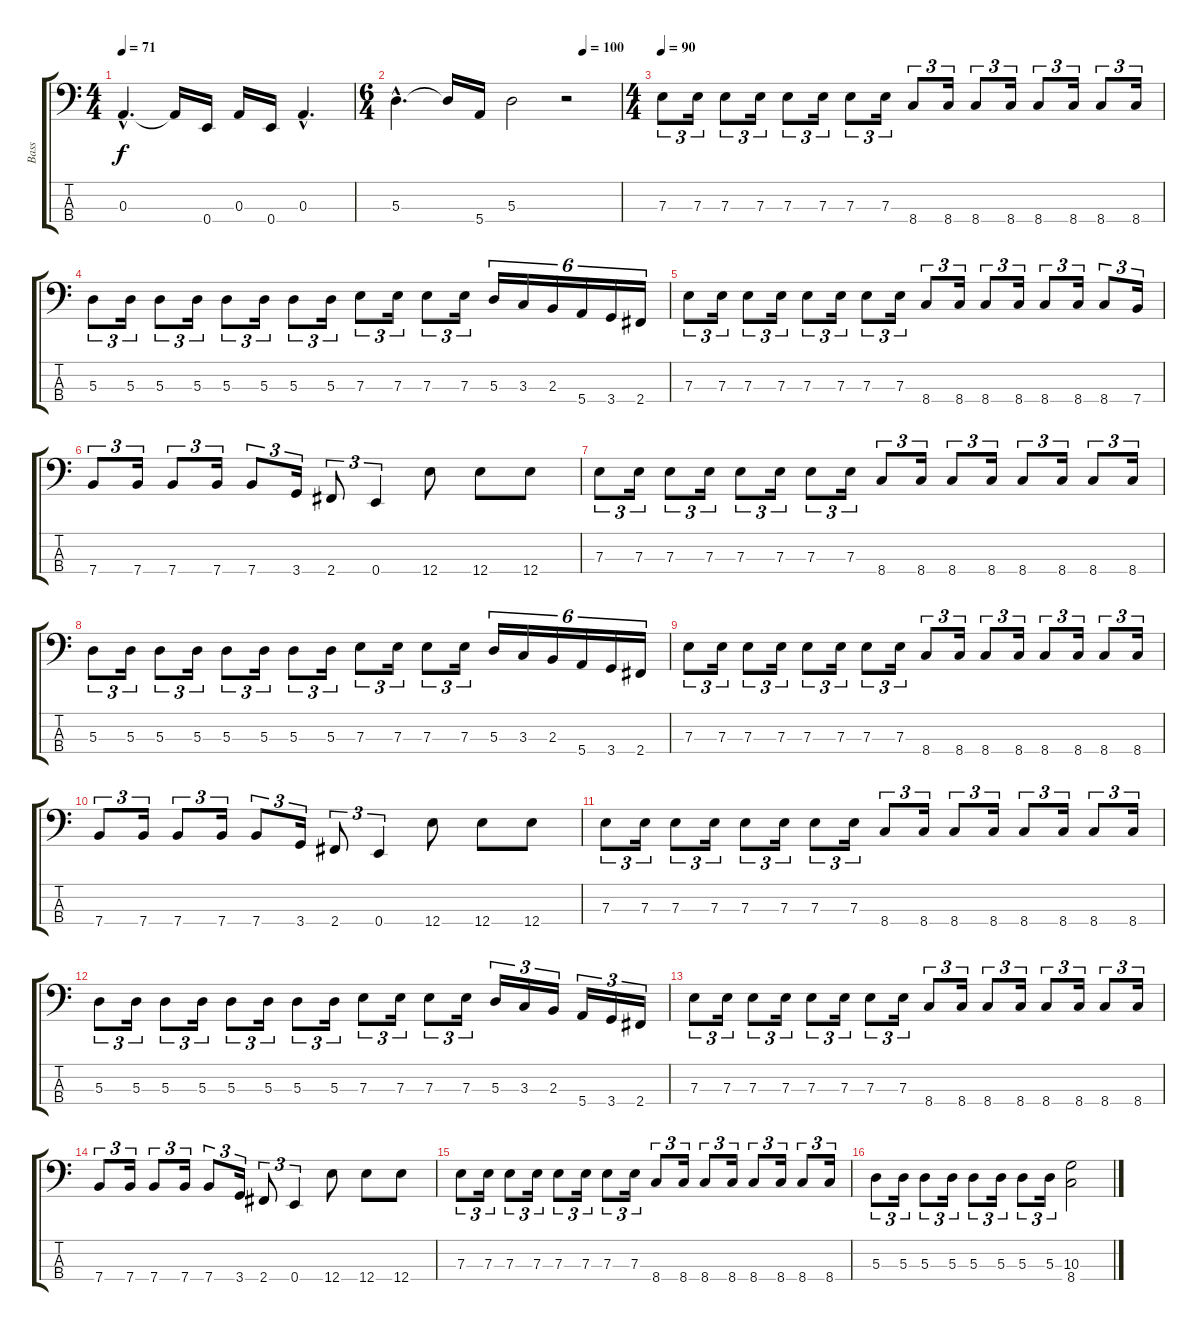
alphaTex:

\track ("Bass" "Bass") {instrument electricbassfinger}
\staff {score tabs}
\tuning (G2 D2 A1 E1) {hide}
\ts (4 4)
\tempo 71
\clef f4
\ks c
0.3{hac}.4{d dy f} 0.3{t}.16 0.4.16 0.3.16 0.4.16 0.3{hac}.4{d} |
\ts (6 4)
\tempo (100 0.8333333333333334)
5.3{hac}.4{d} 5.3{t}.16 5.4.16 5.3.2 r.2 |
\ts (4 4)
\tempo 90
7.3.8{tu (3 2)} 7.3.16{tu (3 2)} 7.3.8{tu (3 2)} 7.3.16{tu (3 2)} 7.3.8{tu (3 2)} 7.3.16{tu (3 2)} 7.3.8{tu (3 2)} 7.3.16{tu (3 2)} 8.4.8{tu (3 2)} 8.4.16{tu (3 2)} 8.4.8{tu (3 2)} 8.4.16{tu (3 2)} 8.4.8{tu (3 2)} 8.4.16{tu (3 2)} 8.4.8{tu (3 2)} 8.4.16{tu (3 2)} |
5.3.8{tu (3 2)} 5.3.16{tu (3 2)} 5.3.8{tu (3 2)} 5.3.16{tu (3 2)} 5.3.8{tu (3 2)} 5.3.16{tu (3 2)} 5.3.8{tu (3 2)} 5.3.16{tu (3 2)} 7.3.8{tu (3 2)} 7.3.16{tu (3 2)} 7.3.8{tu (3 2)} 7.3.16{tu (3 2)} 5.3.16{tu (6 4)} 3.3.16{tu (6 4)} 2.3.16{tu (6 4)} 5.4.16{tu (6 4)} 3.4.16{tu (6 4)} 2.4.16{tu (6 4)} |
7.3.8{tu (3 2)} 7.3.16{tu (3 2)} 7.3.8{tu (3 2)} 7.3.16{tu (3 2)} 7.3.8{tu (3 2)} 7.3.16{tu (3 2)} 7.3.8{tu (3 2)} 7.3.16{tu (3 2)} 8.4.8{tu (3 2)} 8.4.16{tu (3 2)} 8.4.8{tu (3 2)} 8.4.16{tu (3 2)} 8.4.8{tu (3 2)} 8.4.16{tu (3 2)} 8.4.8{tu (3 2)} 7.4.16{tu (3 2)} |
7.4.8{tu (3 2)} 7.4.16{tu (3 2)} 7.4.8{tu (3 2)} 7.4.16{tu (3 2)} 7.4.8{tu (3 2)} 3.4.16{tu (3 2)} 2.4.8{tu (3 2)} 0.4.4{tu (3 2)} 12.4.8 12.4.8 12.4.8 |
7.3.8{tu (3 2)} 7.3.16{tu (3 2)} 7.3.8{tu (3 2)} 7.3.16{tu (3 2)} 7.3.8{tu (3 2)} 7.3.16{tu (3 2)} 7.3.8{tu (3 2)} 7.3.16{tu (3 2)} 8.4.8{tu (3 2)} 8.4.16{tu (3 2)} 8.4.8{tu (3 2)} 8.4.16{tu (3 2)} 8.4.8{tu (3 2)} 8.4.16{tu (3 2)} 8.4.8{tu (3 2)} 8.4.16{tu (3 2)} |
5.3.8{tu (3 2)} 5.3.16{tu (3 2)} 5.3.8{tu (3 2)} 5.3.16{tu (3 2)} 5.3.8{tu (3 2)} 5.3.16{tu (3 2)} 5.3.8{tu (3 2)} 5.3.16{tu (3 2)} 7.3.8{tu (3 2)} 7.3.16{tu (3 2)} 7.3.8{tu (3 2)} 7.3.16{tu (3 2)} 5.3.16{tu (6 4)} 3.3.16{tu (6 4)} 2.3.16{tu (6 4)} 5.4.16{tu (6 4)} 3.4.16{tu (6 4)} 2.4.16{tu (6 4)} |
7.3.8{tu (3 2)} 7.3.16{tu (3 2)} 7.3.8{tu (3 2)} 7.3.16{tu (3 2)} 7.3.8{tu (3 2)} 7.3.16{tu (3 2)} 7.3.8{tu (3 2)} 7.3.16{tu (3 2)} 8.4.8{tu (3 2)} 8.4.16{tu (3 2)} 8.4.8{tu (3 2)} 8.4.16{tu (3 2)} 8.4.8{tu (3 2)} 8.4.16{tu (3 2)} 8.4.8{tu (3 2)} 8.4.16{tu (3 2)} |
7.4.8{tu (3 2)} 7.4.16{tu (3 2)} 7.4.8{tu (3 2)} 7.4.16{tu (3 2)} 7.4.8{tu (3 2)} 3.4.16{tu (3 2)} 2.4.8{tu (3 2)} 0.4.4{tu (3 2)} 12.4.8 12.4.8 12.4.8 |
7.3.8{tu (3 2)} 7.3.16{tu (3 2)} 7.3.8{tu (3 2)} 7.3.16{tu (3 2)} 7.3.8{tu (3 2)} 7.3.16{tu (3 2)} 7.3.8{tu (3 2)} 7.3.16{tu (3 2)} 8.4.8{tu (3 2)} 8.4.16{tu (3 2)} 8.4.8{tu (3 2)} 8.4.16{tu (3 2)} 8.4.8{tu (3 2)} 8.4.16{tu (3 2)} 8.4.8{tu (3 2)} 8.4.16{tu (3 2)} |
5.3.8{tu (3 2)} 5.3.16{tu (3 2)} 5.3.8{tu (3 2)} 5.3.16{tu (3 2)} 5.3.8{tu (3 2)} 5.3.16{tu (3 2)} 5.3.8{tu (3 2)} 5.3.16{tu (3 2)} 7.3.8{tu (3 2)} 7.3.16{tu (3 2)} 7.3.8{tu (3 2)} 7.3.16{tu (3 2)} 5.3.16{tu (3 2)} 3.3.16{tu (3 2)} 2.3.16{tu (3 2)} 5.4.16{tu (3 2)} 3.4.16{tu (3 2)} 2.4.16{tu (3 2)} |
7.3.8{tu (3 2)} 7.3.16{tu (3 2)} 7.3.8{tu (3 2)} 7.3.16{tu (3 2)} 7.3.8{tu (3 2)} 7.3.16{tu (3 2)} 7.3.8{tu (3 2)} 7.3.16{tu (3 2)} 8.4.8{tu (3 2)} 8.4.16{tu (3 2)} 8.4.8{tu (3 2)} 8.4.16{tu (3 2)} 8.4.8{tu (3 2)} 8.4.16{tu (3 2)} 8.4.8{tu (3 2)} 8.4.16{tu (3 2)} |
7.4.8{tu (3 2)} 7.4.16{tu (3 2)} 7.4.8{tu (3 2)} 7.4.16{tu (3 2)} 7.4.8{tu (3 2)} 3.4.16{tu (3 2)} 2.4.8{tu (3 2)} 0.4.4{tu (3 2)} 12.4.8 12.4.8 12.4.8 |
7.3.8{tu (3 2)} 7.3.16{tu (3 2)} 7.3.8{tu (3 2)} 7.3.16{tu (3 2)} 7.3.8{tu (3 2)} 7.3.16{tu (3 2)} 7.3.8{tu (3 2)} 7.3.16{tu (3 2)} 8.4.8{tu (3 2)} 8.4.16{tu (3 2)} 8.4.8{tu (3 2)} 8.4.16{tu (3 2)} 8.4.8{tu (3 2)} 8.4.16{tu (3 2)} 8.4.8{tu (3 2)} 8.4.16{tu (3 2)} |
5.3.8{tu (3 2)} 5.3.16{tu (3 2)} 5.3.8{tu (3 2)} 5.3.16{tu (3 2)} 5.3.8{tu (3 2)} 5.3.16{tu (3 2)} 5.3.8{tu (3 2)} 5.3.16{tu (3 2)} (10.3 8.4).2
